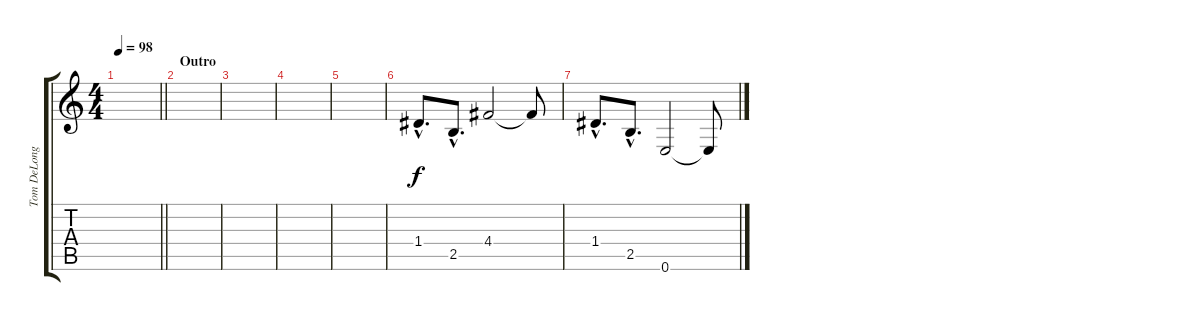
\track ("Tom DeLonge (Standard 2)" "Tom DeLong") {instrument distortionguitar}
\staff {score tabs}
\tuning (E4 B3 G3 D3 A2 E2) {hide}
\ts (4 4)
\tempo 98
\clef g2
\barLineRight lightlight
\ks c
|
\section ("" "Outro")
|
|
|
|
1.4{hac}.8{d volume 11} 2.5{hac}.8{d} 4.4.2 4.4{t}.8 |
1.4{hac}.8{d} 2.5{hac}.8{d} 0.6.2 0.6{t}.8
